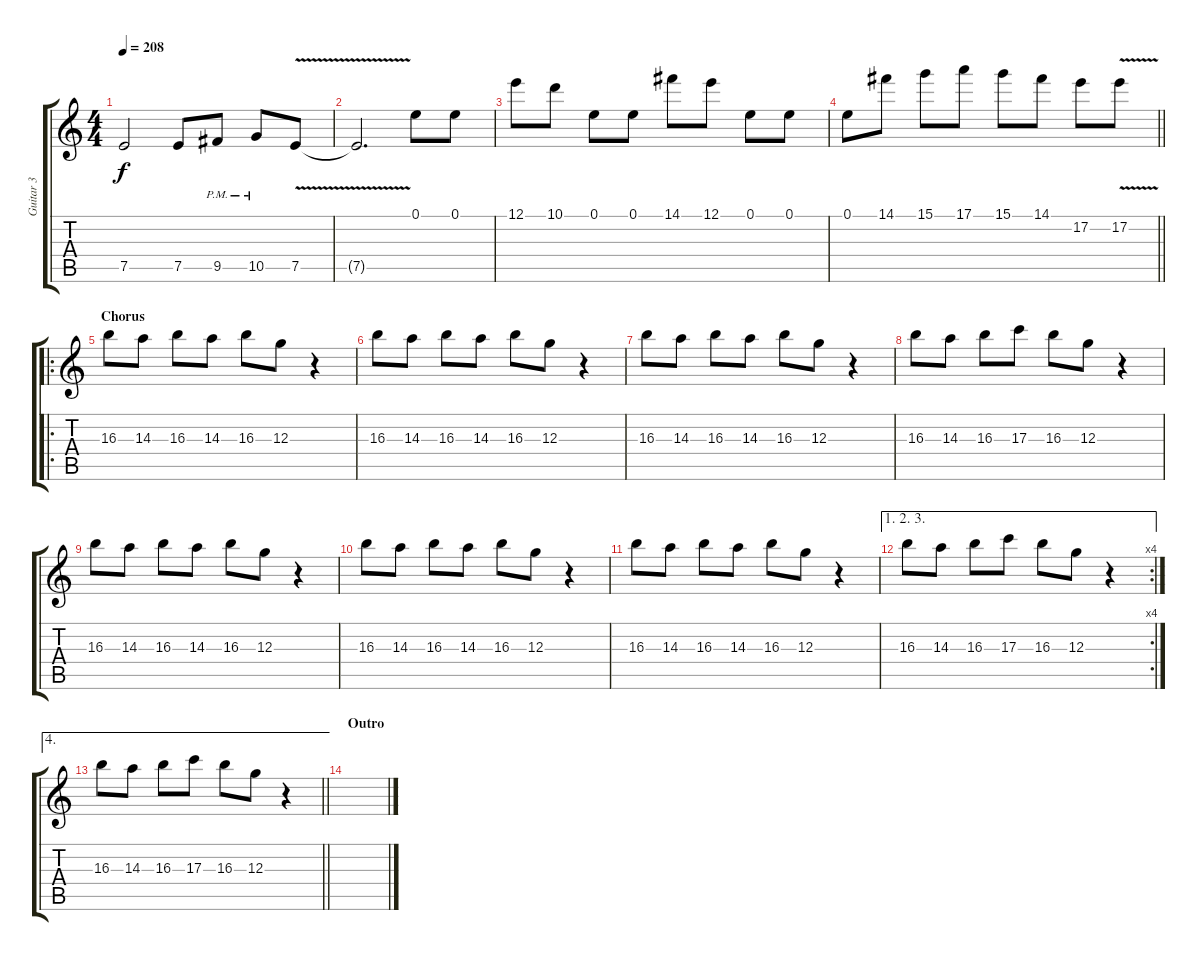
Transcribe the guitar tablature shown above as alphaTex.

\track ("Guitar 3" "Guitar 3") {instrument distortionguitar}
\staff {score tabs}
\tuning (E4 B3 G3 D3 A2 E2) {hide}
\ts (4 4)
\tempo 208
\clef g2
\ks c
7.5{t}.2{dy f} 7.5.8 9.5{pm}.8 10.5{pm}.8 7.5{v}.8 |
7.5{t}.2{d} 0.1.8 0.1.8 |
12.1.8 10.1.8 0.1.8 0.1.8 14.1.8 12.1.8 0.1.8 0.1.8 |
\barLineRight lightlight
0.1.8 14.1.8 15.1.8 17.1.8 15.1.8 14.1.8 17.2.8 17.2{v}.8 |
\ro
\section ("" "Chorus")
16.3.8 14.3.8 16.3.8 14.3.8 16.3.8 12.3.8 r.4 |
16.3.8 14.3.8 16.3.8 14.3.8 16.3.8 12.3.8 r.4 |
16.3.8 14.3.8 16.3.8 14.3.8 16.3.8 12.3.8 r.4 |
16.3.8 14.3.8 16.3.8 17.3.8 16.3.8 12.3.8 r.4 |
16.3.8 14.3.8 16.3.8 14.3.8 16.3.8 12.3.8 r.4 |
16.3.8 14.3.8 16.3.8 14.3.8 16.3.8 12.3.8 r.4 |
16.3.8 14.3.8 16.3.8 14.3.8 16.3.8 12.3.8 r.4 |
\ae (1 2 3)
\rc 4
16.3.8 14.3.8 16.3.8 17.3.8 16.3.8 12.3.8 r.4 |
\ae 4
\barLineRight lightlight
16.3.8 14.3.8 16.3.8 17.3.8 16.3.8 12.3.8 r.4 |
\section ("" "Outro")
